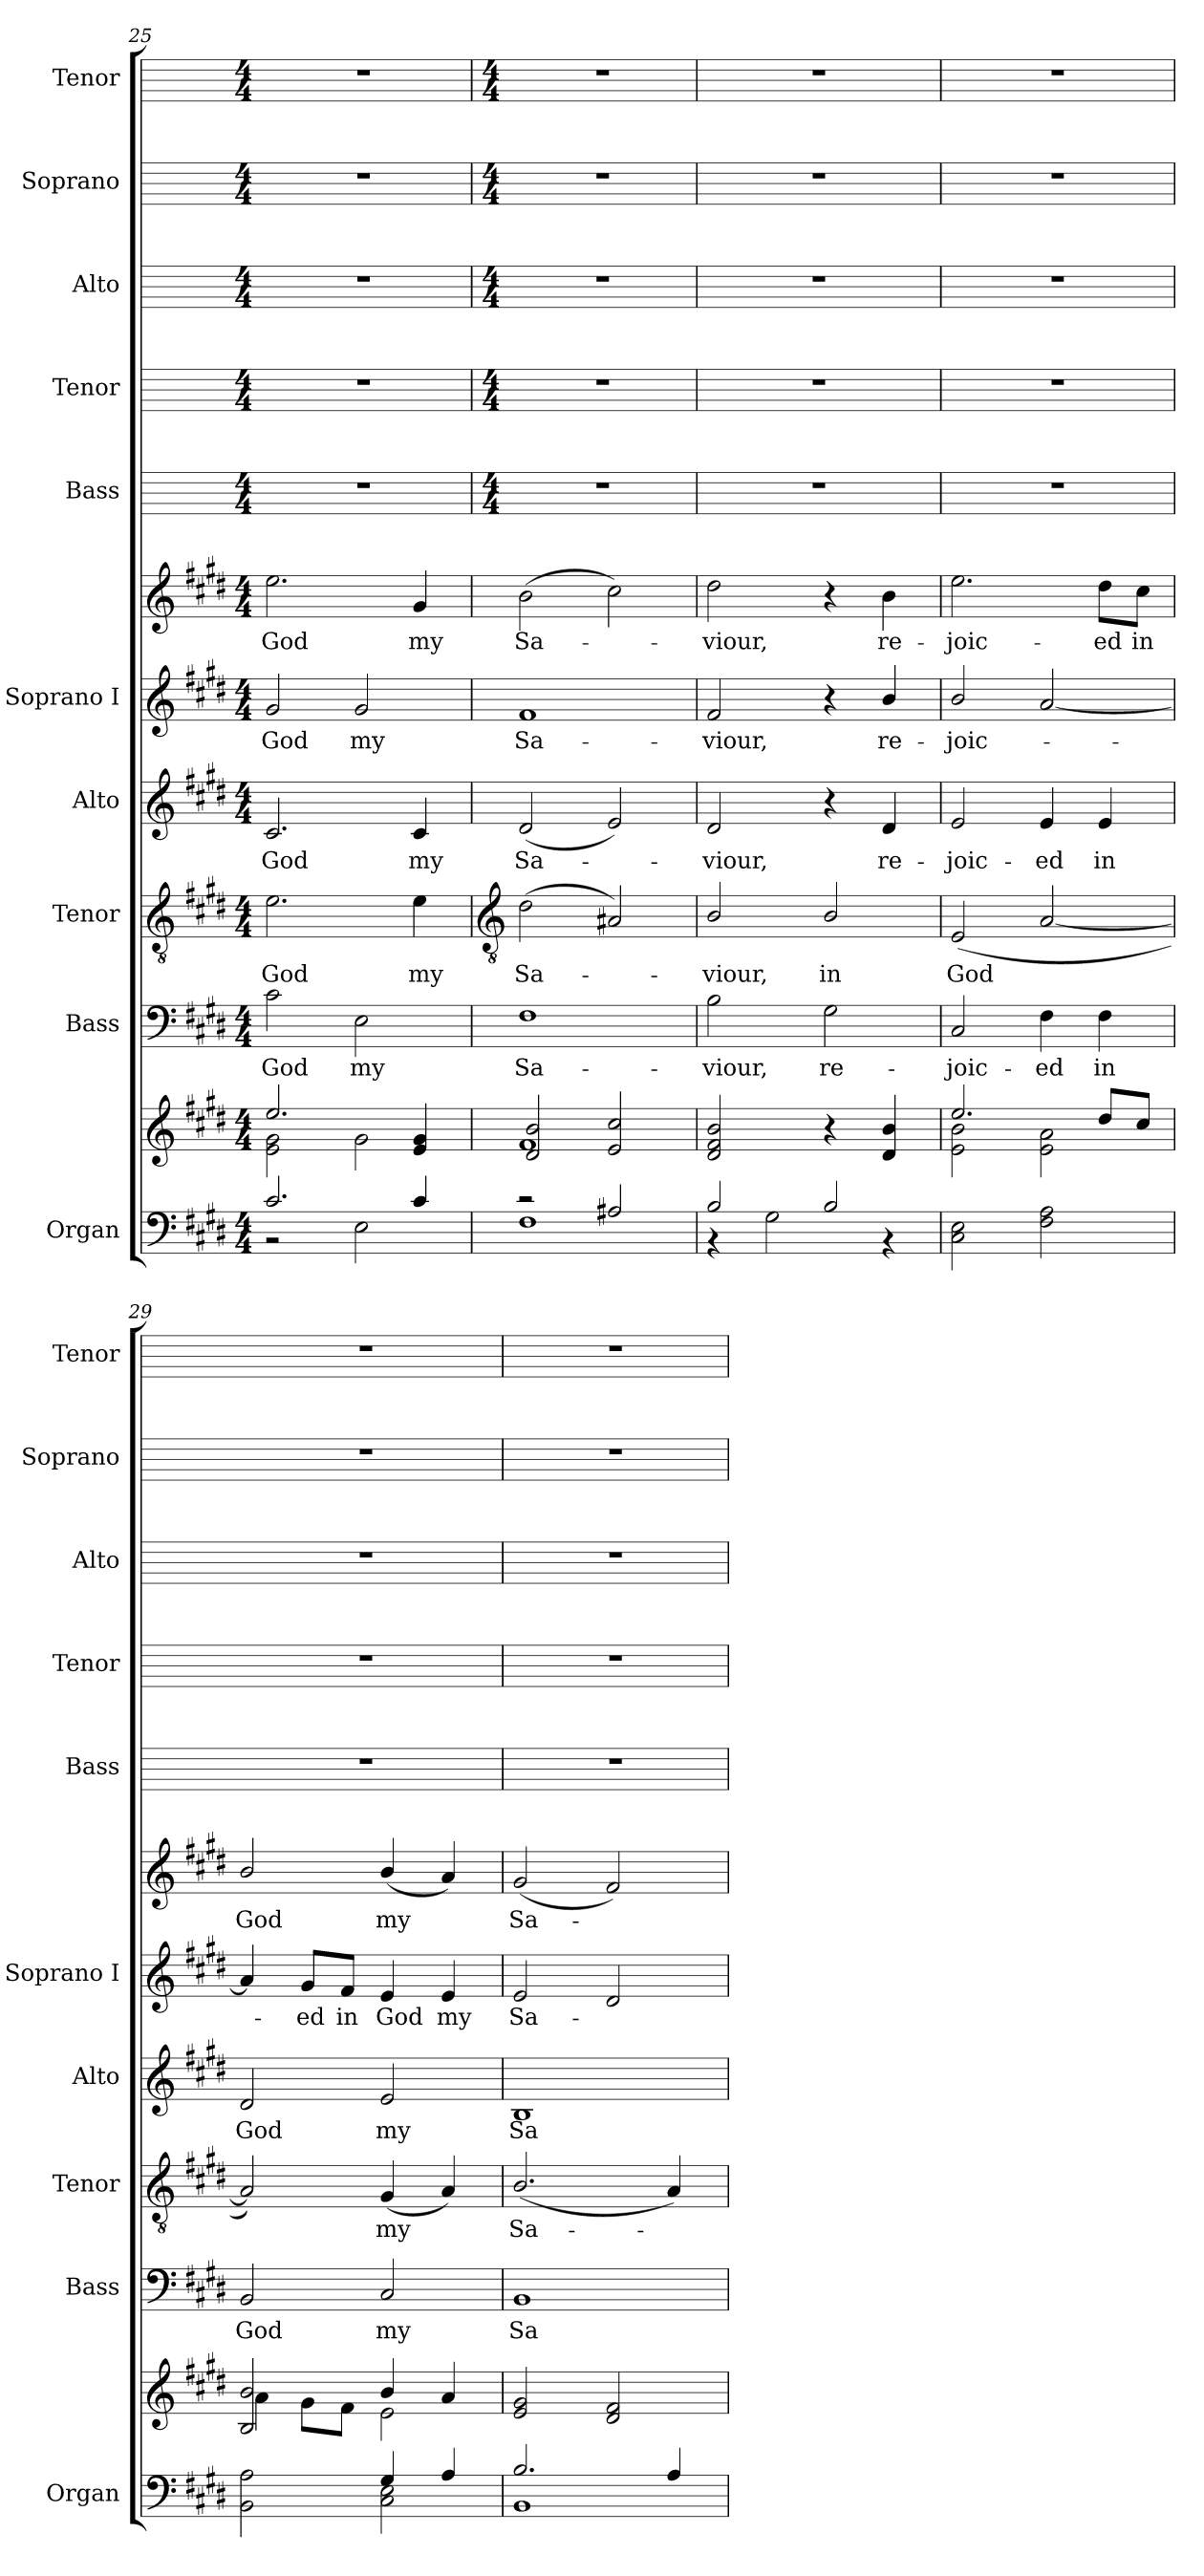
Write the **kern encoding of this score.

**kern	**kern	**kern	**text	**kern	**text	**kern	**text	**kern	**text	**kern	**text	**kern	**kern	**kern	**kern	**kern
*part10	*part10	*part9	*part9	*part8	*part8	*part7	*part7	*part6	*part6	*part6	*part6	*part5	*part4	*part3	*part2	*part1
*staff12	*staff11	*staff10	*staff10	*staff9	*staff9	*staff8	*staff8	*staff7	*staff7	*staff6	*staff6	*staff5	*staff4	*staff3	*staff2	*staff1
*I"Organ	*	*I"Bass	*	*I"Tenor	*	*I"Alto	*	*I"Soprano I	*	*	*	*I"Bass	*I"Tenor	*I"Alto	*I"Soprano	*I"Tenor
*I'Organ	*	*I'Bass	*	*I'Tenor	*	*I'Alto	*	*I'Soprano I	*	*	*	*I'Bass	*I'Tenor	*I'Alto	*I'Soprano	*I'Tenor
*clefF4	*clefG2	*clefF4	*	*clefGv2	*	*clefG2	*	*clefG2	*	*clefG2	*	*	*	*	*	*
*k[f#c#g#d#]	*k[f#c#g#d#]	*k[f#c#g#d#]	*	*k[f#c#g#d#]	*	*k[f#c#g#d#]	*	*k[f#c#g#d#]	*	*k[f#c#g#d#]	*	*	*	*	*	*
*E:	*E:	*E:	*	*E:	*	*E:	*	*E:	*	*E:	*	*	*	*	*	*
*M4/4	*M4/4	*M4/4	*	*M4/4	*	*M4/4	*	*M4/4	*	*M4/4	*	*M4/4	*M4/4	*M4/4	*M4/4	*M4/4
=25	=25	=25	=25	=25	=25	=25	=25	=25	=25	=25	=25	=25	=25	=25	=25	=25
*^	*^	*	*	*	*	*	*	*	*	*	*	*	*	*	*	*
!	!	!	!	!	!LO:LY:b	!	!LO:LY:b	!	!LO:LY:b	!	!LO:LY:b	!	!LO:LY:b	!	!	!	!	!
2.c#/	2r	2.ee/	2e\ 2g#\	2c#	God	2.e	God	2.c#	God	2g#	God	2.ee	God	1r	1r	1r	1r	1r
!	!	!	!	!	!LO:LY:b	!	!	!	!	!	!LO:LY:b	!	!	!	!	!	!	!
.	2E\	.	2g#\	2E	my	.	.	.	.	2g#	my	.	.	.	.	.	.	.
!	!	!	!	!	!	!	!LO:LY:b	!	!LO:LY:b	!	!	!	!LO:LY:b	!	!	!	!	!
4c#/	.	4e 4g#	.	.	.	4e	my	4c#	my	.	.	4g#	my	.	.	.	.	.
!!LO:LB:g=z
=26	=26	=26	=26	=26	=26	=26	=26	=26	=26	=26	=26	=26	=26	=26	=26	=26	=26	=26
*	*	*	*	*	*	*clefGv2	*	*	*	*	*	*	*	*	*	*	*	*
*	*	*	*	*	*	*	*	*	*	*	*	*	*	*M4/4	*M4/4	*M4/4	*M4/4	*M4/4
!	!	!	!	!	!LO:LY:b	!	!LO:LY:b	!	!LO:LY:b	!	!LO:LY:b	!	!LO:LY:b	!	!	!	!	!
2r	1F#\	1f#	2d#/ 2b/	1F#	Sa-	(<2d#	Sa-	(<2d#	Sa-	1f#	Sa-	(>2b	Sa-	1r	1r	1r	1r	1r
2A#X/	.	.	2e/ 2cc#/	.	.	2A#X)	.	2e)	.	.	.	2cc#)	.	.	.	.	.	.
=27	=27	=27	=27	=27	=27	=27	=27	=27	=27	=27	=27	=27	=27	=27	=27	=27	=27	=27
!	!	!	!	!	!LO:LY:b	!	!LO:LY:b	!	!LO:LY:b	!	!LO:LY:b	!	!LO:LY:b	!	!	!	!	!
2B/	4r	2d# 2f# 2b	2ryy	2B	-viour,	2B/	viour,	2d#	viour,	2f#	-viour,	2dd#	-viour,	1r	1r	1r	1r	1r
.	2G#\	.	.	.	.	.	.	.	.	.	.	.	.	.	.	.	.	.
!	!	!	!	!	!LO:LY:b	!	!LO:LY:b	!	!	!	!	!	!	!	!	!	!	!
2B/	.	4r	2ryy	2G#	re-	2B/	in	4r	.	4r	.	4r	.	.	.	.	.	.
!	!	!	!	!	!	!	!	!	!LO:LY:b	!	!LO:LY:b	!	!LO:LY:b	!	!	!	!	!
.	4r	4d# 4b	.	.	.	.	.	4d#	re-	4b/	re-	4b	re-	.	.	.	.	.
=28	=28	=28	=28	=28	=28	=28	=28	=28	=28	=28	=28	=28	=28	=28	=28	=28	=28	=28
!	!	!	!	!	!LO:LY:b	!	!LO:LY:b	!	!LO:LY:b	!	!LO:LY:b	!	!LO:LY:b	!	!	!	!	!
1ryy	2C#\ 2E\	2.ee/	2e\ 2b\	2C#	-joic-	(<2E	God	2e	-joic-	2b/	joic-	2.ee	-joic-	1r	1r	1r	1r	1r
!	!	!	!	!	!LO:LY:b	!	!	!	!LO:LY:b	!	!	!	!	!	!	!	!	!
.	2F#\ 2A\	.	2e\ 2a\	4F#	-ed	[2A	.	4e	-ed	[2a	.	.	.	.	.	.	.	.
!	!	!	!	!	!LO:LY:b	!	!	!	!LO:LY:b	!	!	!	!LO:LY:b	!	!	!	!	!
.	.	8dd#/L	.	4F#	in	.	.	4e	in	.	.	8dd#\L	-ed	.	.	.	.	.
!	!	!	!	!	!	!	!	!	!	!	!	!	!LO:LY:b	!	!	!	!	!
.	.	8cc#/J	.	.	.	.	.	.	.	.	.	8cc#\J	in	.	.	.	.	.
=29	=29	=29	=29	=29	=29	=29	=29	=29	=29	=29	=29	=29	=29	=29	=29	=29	=29	=29
!	!	!	!	!	!LO:LY:b	!	!	!	!LO:LY:b	!	!	!	!LO:LY:b	!	!	!	!	!
2ryy	2BB\ 2A\	2B 2b	4a\	2BB	God	2A])	.	2d#	God	4a]	.	2b/	God	1r	1r	1r	1r	1r
!	!	!	!	!	!	!	!	!	!	!	!LO:LY:b	!	!	!	!	!	!	!
.	.	.	8g#\L	.	.	.	.	.	.	8g#/L	ed	.	.	.	.	.	.	.
!	!	!	!	!	!	!	!	!	!	!	!LO:LY:b	!	!	!	!	!	!	!
.	.	.	8f#\J	.	.	.	.	.	.	8f#/J	in	.	.	.	.	.	.	.
!	!	!	!	!	!LO:LY:b	!	!LO:LY:b	!	!LO:LY:b	!	!LO:LY:b	!	!LO:LY:b	!	!	!	!	!
4G#/	2C#\ 2E\	4b/	2e\	2C#	my	(<4G#	my	2e	my	4e	God	(<4b/	my	.	.	.	.	.
!	!	!	!	!	!	!	!	!	!	!	!LO:LY:b	!	!	!	!	!	!	!
4A/	.	4a	.	.	.	4A)	.	.	.	4e	my	4a)	.	.	.	.	.	.
=30	=30	=30	=30	=30	=30	=30	=30	=30	=30	=30	=30	=30	=30	=30	=30	=30	=30	=30
!	!	!	!	!	!LO:LY:b	!	!LO:LY:b	!	!LO:LY:b	!	!LO:LY:b	!	!LO:LY:b	!	!	!	!	!
2.B/	1BB\	2e 2g#	1ryy	1BB	Sa-	(<2.B/	Sa-	1B	Sa-	2e	Sa-	(<2g#	Sa-	1r	1r	1r	1r	1r
.	.	2d# 2f#	.	.	.	.	.	.	.	2d#	.	2f#)	.	.	.	.	.	.
4A/	.	.	.	.	.	4A)	.	.	.	.	.	.	.	.	.	.	.	.
*v	*v	*	*	*	*	*	*	*	*	*	*	*	*	*	*	*	*	*
*	*v	*v	*	*	*	*	*	*	*	*	*	*	*	*	*	*	*
=	=	=	=	=	=	=	=	=	=	=	=	=	=	=	=	=
*-	*-	*-	*-	*-	*-	*-	*-	*-	*-	*-	*-	*-	*-	*-	*-	*-
